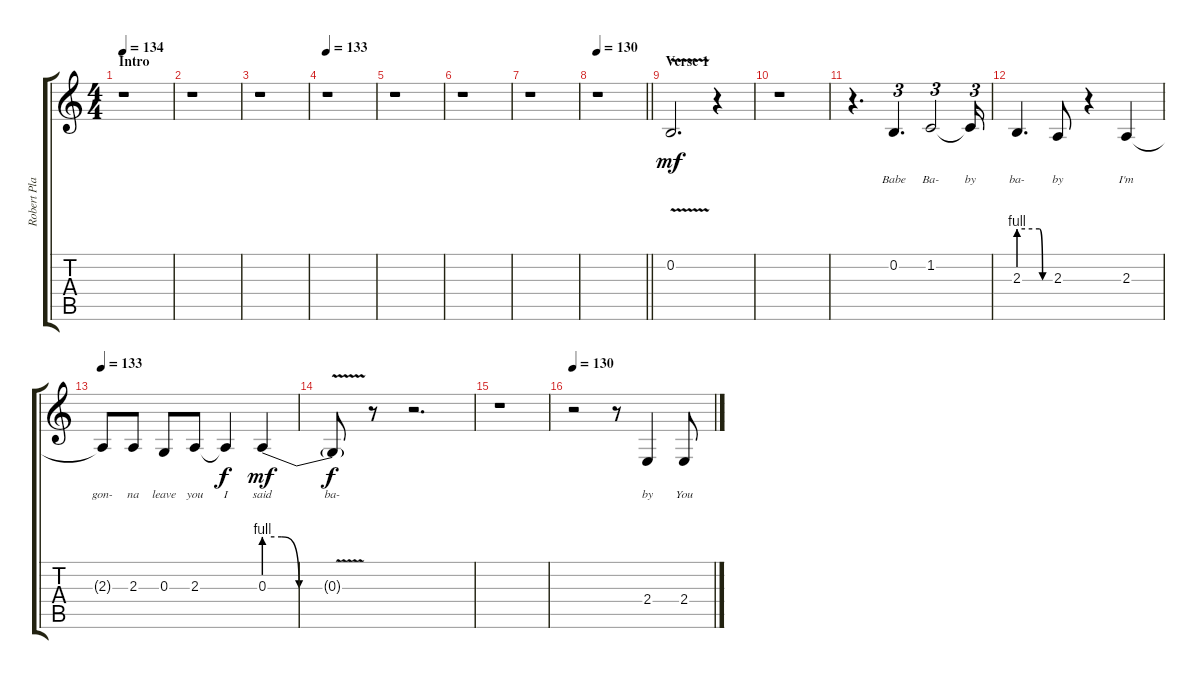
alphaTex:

\track ("Robert Plant" "Robert Pla") {instrument lead2sawtooth}
\staff {score tabs}
\tuning (E4 B3 G3 D3 A2 E2) {hide}
\ts (4 4)
\section ("" "Intro")
\tempo 134
\clef g2
\ks aminor
r.1{dy mf instrument lead2sawtooth} |
r.1 |
r.1 |
\tempo 133
r.1 |
r.1 |
r.1 |
r.1 |
\tempo 130
\barLineRight lightlight
r.1 |
\section ("" "Verse 1")
0.2{v}.2{d lyrics (0 "") lyrics (1 "") lyrics (2 "") lyrics (3 "") lyrics (4 "")} r.4 |
r.1 |
r.4{d} 0.2.4{d tu (3 2) lyrics (0 "Babe") lyrics (1 "") lyrics (2 "") lyrics (3 "") lyrics (4 "")} 1.2.2{tu (3 2) lyrics (0 "Ba-") lyrics (1 "") lyrics (2 "") lyrics (3 "") lyrics (4 "")} 1.2{t}.16{tu (3 2) lyrics (0 "by") lyrics (1 "") lyrics (2 "") lyrics (3 "") lyrics (4 "")} |
2.3{be (custom 0 4 40 4 46 0 60 0)}.4{d lyrics (0 "ba-") lyrics (1 "") lyrics (2 "") lyrics (3 "") lyrics (4 "")} 2.3.8{lyrics (0 "by") lyrics (1 "") lyrics (2 "") lyrics (3 "") lyrics (4 "")} r.4 2.3.4{lyrics (0 "I'm") lyrics (1 "") lyrics (2 "") lyrics (3 "") lyrics (4 "")} |
\tempo 133
2.3{t}.8{lyrics (0 "gon-") lyrics (1 "") lyrics (2 "") lyrics (3 "") lyrics (4 "")} 2.3.8{lyrics (0 "na") lyrics (1 "") lyrics (2 "") lyrics (3 "") lyrics (4 "")} 0.3.8{lyrics (0 "leave") lyrics (1 "") lyrics (2 "") lyrics (3 "") lyrics (4 "")} 2.3.8{lyrics (0 "you") lyrics (1 "") lyrics (2 "") lyrics (3 "") lyrics (4 "")} 2.3{t}.4{lyrics (0 "I") lyrics (1 "") lyrics (2 "") lyrics (3 "") lyrics (4 "") dy f} 0.3{be (custom 0 4 15 4 30 0 60 0)}.4{lyrics (0 "said") lyrics (1 "") lyrics (2 "") lyrics (3 "") lyrics (4 "") dy mf} |
0.3{v t}.8{lyrics (0 "ba-") lyrics (1 "") lyrics (2 "") lyrics (3 "") lyrics (4 "") dy f} r.8 r.2{d} |
r.1 |
\tempo 130
r.2 r.8 2.4.4{lyrics (0 "by") lyrics (1 "") lyrics (2 "") lyrics (3 "") lyrics (4 "")} 2.4.8{lyrics (0 "You") lyrics (1 "") lyrics (2 "") lyrics (3 "") lyrics (4 "")}
